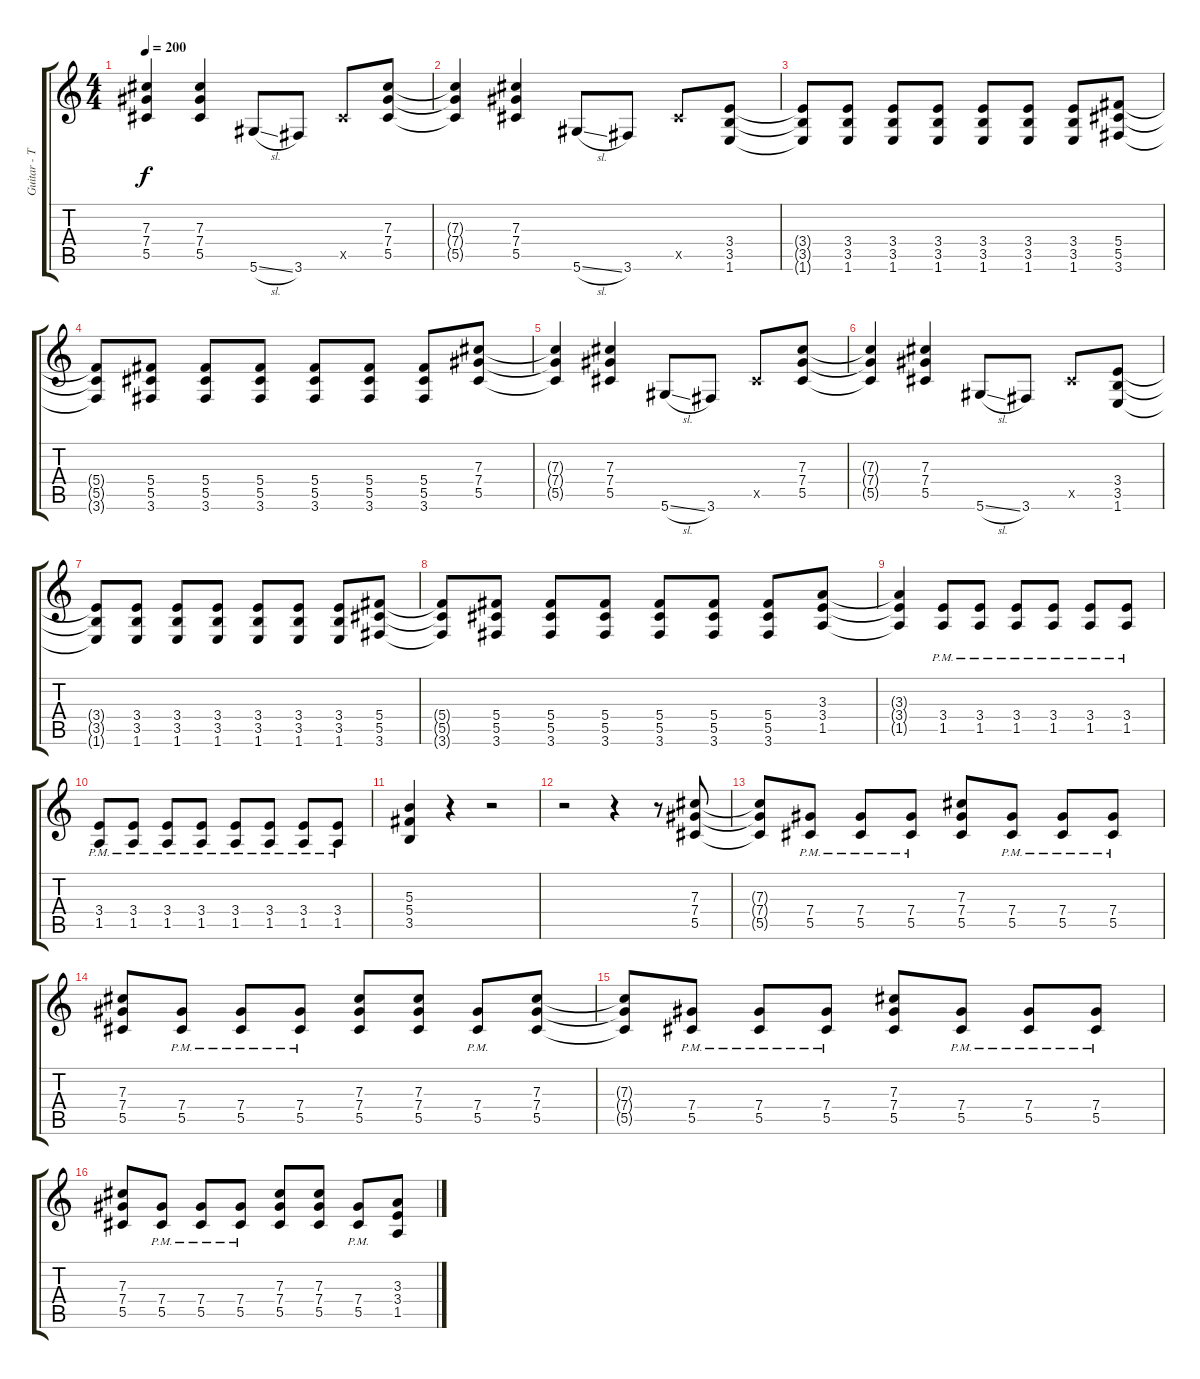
\track ("Guitar - Todd Mohney" "Guitar - T") {instrument distortionguitar}
\staff {score tabs}
\tuning (Eb4 Bb3 Gb3 Db3 Ab2 Eb2) {hide}
\ts (4 4)
\tempo 200
\clef g2
\ks c
(7.3{t} 7.4{t} 5.5{t}).4{dy f} (7.3 7.4 5.5).4 5.6{sl}.8 3.6.8 5.5{x}.8 (7.3 7.4 5.5).8 |
(7.3{t} 7.4{t} 5.5{t}).4 (7.3 7.4 5.5).4 5.6{sl}.8 3.6.8 5.5{x}.8 (3.4 3.5 1.6).8 |
(3.4{t} 3.5{t} 1.6{t}).8 (3.4 3.5 1.6).8 (3.4 3.5 1.6).8 (3.4 3.5 1.6).8 (3.4 3.5 1.6).8 (3.4 3.5 1.6).8 (3.4 3.5 1.6).8 (5.4 5.5 3.6).8 |
(5.4{t} 5.5{t} 3.6{t}).8 (5.4 5.5 3.6).8 (5.4 5.5 3.6).8 (5.4 5.5 3.6).8 (5.4 5.5 3.6).8 (5.4 5.5 3.6).8 (5.4 5.5 3.6).8 (7.3 7.4 5.5).8 |
(7.3{t} 7.4{t} 5.5{t}).4 (7.3 7.4 5.5).4 5.6{sl}.8 3.6.8 5.5{x}.8 (7.3 7.4 5.5).8 |
(7.3{t} 7.4{t} 5.5{t}).4 (7.3 7.4 5.5).4 5.6{sl}.8 3.6.8 5.5{x}.8 (3.4 3.5 1.6).8 |
(3.4{t} 3.5{t} 1.6{t}).8 (3.4 3.5 1.6).8 (3.4 3.5 1.6).8 (3.4 3.5 1.6).8 (3.4 3.5 1.6).8 (3.4 3.5 1.6).8 (3.4 3.5 1.6).8 (5.4 5.5 3.6).8 |
(5.4{t} 5.5{t} 3.6{t}).8 (5.4 5.5 3.6).8 (5.4 5.5 3.6).8 (5.4 5.5 3.6).8 (5.4 5.5 3.6).8 (5.4 5.5 3.6).8 (5.4 5.5 3.6).8 (3.3 3.4 1.5).8 |
(3.3{t} 3.4{t} 1.5{t}).4 (3.4{pm} 1.5{pm}).8 (3.4{pm} 1.5{pm}).8 (3.4{pm} 1.5{pm}).8 (3.4{pm} 1.5{pm}).8 (3.4{pm} 1.5{pm}).8 (3.4{pm} 1.5{pm}).8 |
(3.4{pm} 1.5{pm}).8 (3.4{pm} 1.5{pm}).8 (3.4{pm} 1.5{pm}).8 (3.4{pm} 1.5{pm}).8 (3.4{pm} 1.5{pm}).8 (3.4{pm} 1.5{pm}).8 (3.4{pm} 1.5{pm}).8 (3.4{pm} 1.5{pm}).8 |
(5.3 5.4 3.5).4 r.4 r.2 |
r.2 r.4 r.8 (7.3 7.4 5.5).8 |
(7.3{t} 7.4{t} 5.5{t}).8 (7.4{pm} 5.5{pm}).8 (7.4{pm} 5.5{pm}).8 (7.4{pm} 5.5{pm}).8 (7.3 7.4 5.5).8 (7.4{pm} 5.5{pm}).8 (7.4{pm} 5.5{pm}).8 (7.4{pm} 5.5{pm}).8 |
(7.3 7.4 5.5).8 (7.4{pm} 5.5{pm}).8 (7.4{pm} 5.5{pm}).8 (7.4{pm} 5.5{pm}).8 (7.3 7.4 5.5).8 (7.3 7.4 5.5).8 (7.4{pm} 5.5{pm}).8 (7.3 7.4 5.5).8 |
(7.3{t} 7.4{t} 5.5{t}).8 (7.4{pm} 5.5{pm}).8 (7.4{pm} 5.5{pm}).8 (7.4{pm} 5.5{pm}).8 (7.3 7.4 5.5).8 (7.4{pm} 5.5{pm}).8 (7.4{pm} 5.5{pm}).8 (7.4{pm} 5.5{pm}).8 |
(7.3 7.4 5.5).8 (7.4{pm} 5.5{pm}).8 (7.4{pm} 5.5{pm}).8 (7.4{pm} 5.5{pm}).8 (7.3 7.4 5.5).8 (7.3 7.4 5.5).8 (7.4{pm} 5.5{pm}).8 (3.3 3.4 1.5).8
